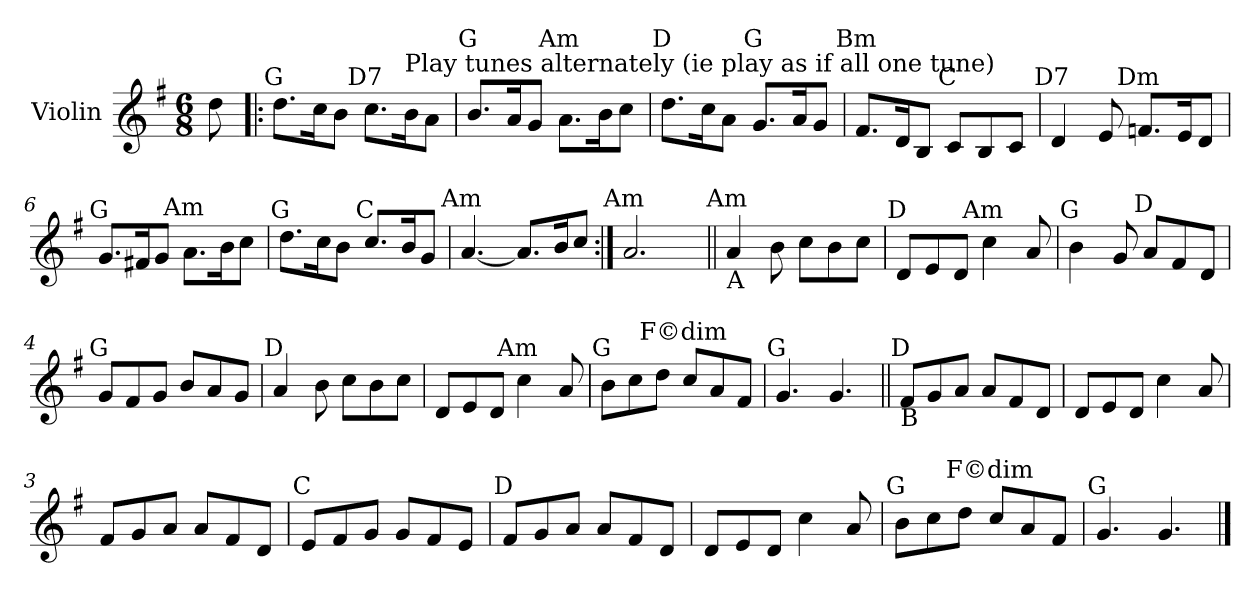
**kern
*part1
*staff1
*I"Violin
*I'Vln.
!!LO:PB:g=z
*clefG2
*k[f#]
*G:
*M6/8
*MM135
=
8ddi\
=1!|:
!LO:TX:a:cj:t=G
8.ddi\L
16cci\k
8bi\J
!LO:TX:a:cj:t=D7
8.cci\L
!LO:TX:a:t=Play tunes alternately (ie play as if all one tune)
16bi\k
8ai\J
=2
!LO:TX:a:cj:t=G
8.bi/L
16ai/k
8gi/J
!LO:TX:a:cj:t=Am
8.ai\L
16bi\k
8cci\J
=3
!LO:TX:a:cj:t=D
8.ddi\L
16cci\k
8ai\J
!LO:TX:a:cj:t=G
8.gi/L
16ai/k
8gi/J
=4
!LO:TX:a:cj:t=Bm
8.f#i/L
16di/k
8Bi/J
!LO:TX:a:cj:t=C
8ci/L
8Bi/
8ci/J
!!LO:LB:g=z
=5
!LO:TX:a:cj:t=D7
4di/
8ei/
!LO:TX:a:cj:t=Dm
8.fni/L
16ei/k
8di/J
=6
!LO:TX:a:cj:t=G
8.gi/L
16f#Xi/k
8gi/J
!LO:TX:a:cj:t=Am
8.ai\L
16bi\k
8cci\J
=7
!LO:TX:a:cj:t=G
8.ddi\L
16cci\k
8bi\J
!LO:TX:a:cj:t=C
8.cci/L
16bi/k
8gi/J
=8
!LO:TX:a:cj:t=Am
[<4.ai/
8.ai/L]
16bi/k
8cci/J
=9:|!
!LO:TX:a:cj:t=Am
2.ai/
!!LO:LB:g=z
=1||
!LO:TX:b:t=A
!LO:TX:a:cj:t=Am
4ai/
8bi\
8cci\L
8bi\
8cci\J
=2
!LO:TX:a:cj:t=D
8di/L
8ei/
8di/J
!LO:TX:a:cj:t=Am
4cci\
8ai/
=3
!LO:TX:a:cj:t=G
4bi\
8gi/
!LO:TX:a:cj:t=D
8ai/L
8f#i/
8di/J
=4
!LO:TX:a:cj:t=G
8gi/L
8f#i/
8gi/J
8bi/L
8ai/
8gi/J
!!LO:LB:g=z
=5
!LO:TX:a:cj:t=D
4ai/
8bi\
8cci\L
8bi\
8cci\J
=6
8di/L
8ei/
8di/J
!LO:TX:a:cj:t=Am
4cci\
8ai/
=7
!LO:TX:a:cj:t=G
8bi\L
8cci\
8ddi\J
!LO:TX:a:cj:t=F©dim
8cci/L
8ai/
8f#i/J
=8
!LO:TX:a:cj:t=G
4.gi/
4.gi/
!!LO:LB:g=z
=1||
!LO:TX:b:t=B
!LO:TX:a:cj:t=D
8f#i/L
8gi/
8ai/J
8ai/L
8f#i/
8di/J
=2
8di/L
8ei/
8di/J
4cci\
8ai/
=3
8f#i/L
8gi/
8ai/J
8ai/L
8f#i/
8di/J
=4
!LO:TX:a:cj:t=C
8ei/L
8f#i/
8gi/J
8gi/L
8f#i/
8ei/J
!!LO:LB:g=z
=5
!LO:TX:a:cj:t=D
8f#i/L
8gi/
8ai/J
8ai/L
8f#i/
8di/J
=6
8di/L
8ei/
8di/J
4cci\
8ai/
=7
!LO:TX:a:cj:t=G
8bi\L
8cci\
8ddi\J
!LO:TX:a:cj:t=F©dim
8cci/L
8ai/
8f#i/J
=8
!LO:TX:a:cj:t=G
4.gi/
4.gi/
==
*-
